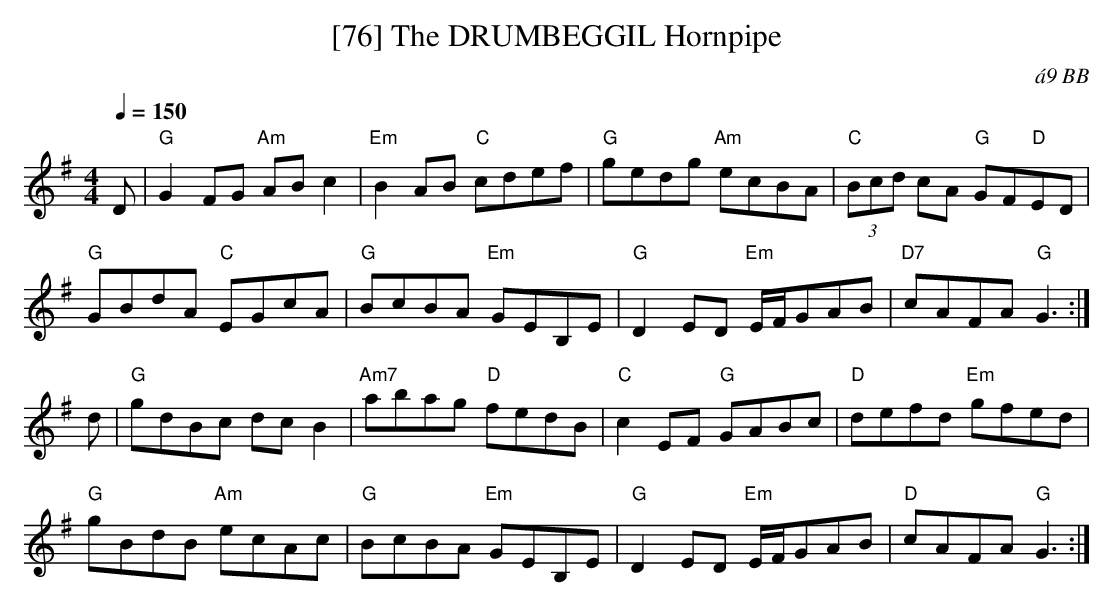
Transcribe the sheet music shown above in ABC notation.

X:1
T:[76] The DRUMBEGGIL Hornpipe
C:\'a9 BB
Q:1/4=150
M:4/4
L:1/8
K:G
D|"G"G2 FG "Am"AB c2|"Em"B2 AB "C"cdef|"G"gedg "Am"ecBA|"C"(3Bcd cA "G"GF"D"ED|
"G"GBdA "C"EGcA|"G"BcBA "Em"GEB,E|"G"D2 ED "Em"E/F/GAB| "D7"cAFA "G"G3 :|
d|"G"gdBc dc B2|"Am7"abag "D"fedB|"C"c2 EF "G"GABc|"D"defd "Em"gfed|
"G"gBdB "Am"ecAc|"G"BcBA "Em"GEB,E|"G"D2 ED "Em"E/F/GAB| "D"cAFA "G"G3 :|
